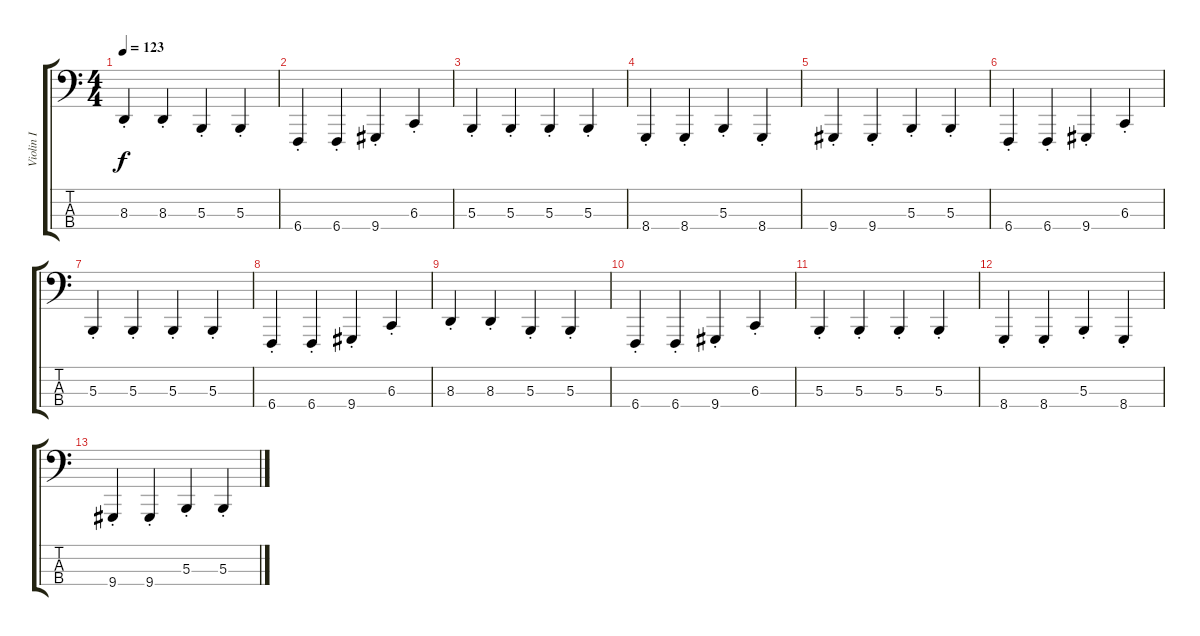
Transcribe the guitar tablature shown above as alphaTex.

\track ("Violin I" "Violin I") {instrument cello}
\staff {score tabs}
\tuning (E2 B1 Gb1 B0) {hide}
\ts (4 4)
\tempo 123
\clef f4
\ks c
8.3{st}.4{dy f} 8.3{st}.4 5.3{st}.4 5.3{st}.4 |
6.4{st}.4 6.4{st}.4 9.4{st}.4 6.3{st}.4 |
5.3{st}.4 5.3{st}.4 5.3{st}.4 5.3{st}.4 |
8.4{st}.4 8.4{st}.4 5.3{st}.4 8.4{st}.4 |
9.4{st}.4 9.4{st}.4 5.3{st}.4 5.3{st}.4 |
6.4{st}.4 6.4{st}.4 9.4{st}.4 6.3{st}.4 |
5.3{st}.4 5.3{st}.4 5.3{st}.4 5.3{st}.4 |
6.4{st}.4 6.4{st}.4 9.4{st}.4 6.3{st}.4 |
8.3{st}.4 8.3{st}.4 5.3{st}.4 5.3{st}.4 |
6.4{st}.4 6.4{st}.4 9.4{st}.4 6.3{st}.4 |
5.3{st}.4 5.3{st}.4 5.3{st}.4 5.3{st}.4 |
8.4{st}.4 8.4{st}.4 5.3{st}.4 8.4{st}.4 |
9.4{st}.4 9.4{st}.4 5.3{st}.4 5.3{st}.4
